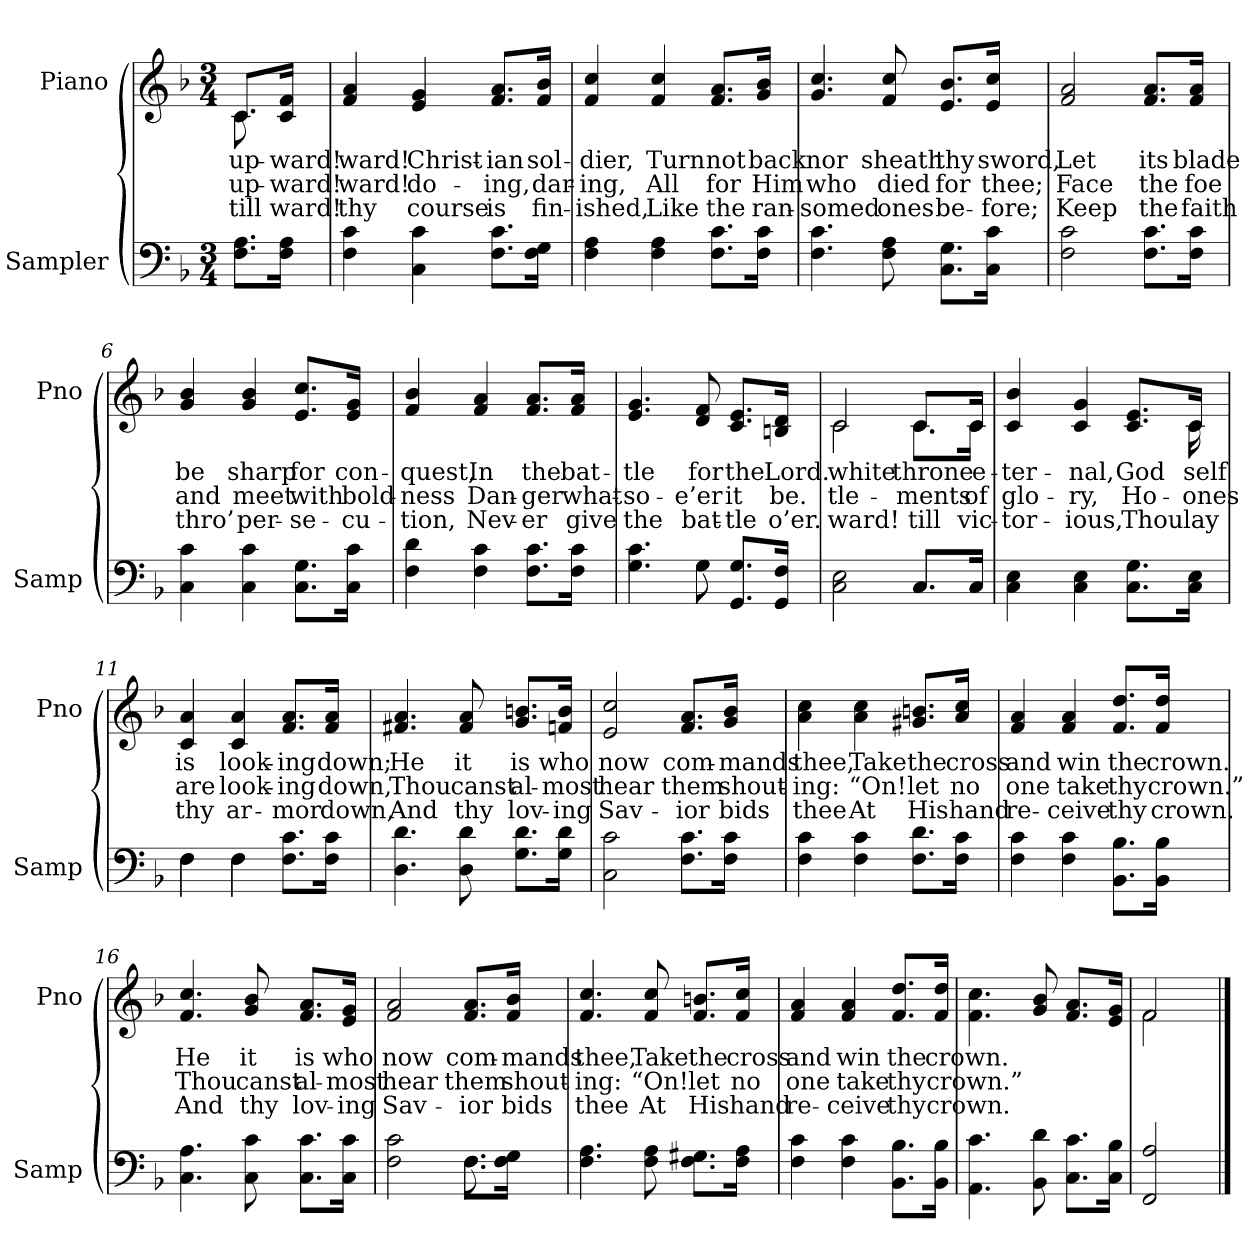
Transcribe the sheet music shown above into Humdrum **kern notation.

**kern	**kern	**text	**text	**text
*part2	*part1	*part1	*part1	*part1
*staff2	*staff1	*staff1	*staff1	*staff1
*I"Sampler	*I"Piano	*	*	*
*I'Samp	*I'Pno	*	*	*
*clefF4	*clefG2	*	*	*
*k[b-]	*k[b-]	*	*	*
*F:	*F:	*	*	*
*M3/4	*M3/4	*	*	*
=1	=1	=1	=1	=1
*	*^	*	*	*
8.F\ 8.A\L	8.c/L	8.c	up-	up-	till
16F\ 16A\Jk	16c/ 16f/Jk	16ryy	-ward!	-ward!	-ward!
*	*v	*v	*	*	*
=2	=2	=2	=2	=2
4F 4c	4f 4a	-ward!	-ward!	thy
4C 4c	4e 4g	Christ-	do-	course
8.F\ 8.c\L	8.f/ 8.a/L	-ian	-ing,	is
16F\ 16G\Jk	16f/ 16b-/Jk	sol-	dar-	fin-
=3	=3	=3	=3	=3
4F 4A	4f 4cc	-dier,	-ing,	-ished,
4F 4A	4f 4cc	Turn	All	Like
8.F\ 8.c\L	8.f/ 8.a/L	not	for	the
16F\ 16c\Jk	16g/ 16b-/Jk	back	Him	ran-
=4	=4	=4	=4	=4
4.F 4.c	4.g 4.cc	nor	who	-somed
8F 8A	8f 8cc	sheath	died	ones
8.C\ 8.G\L	8.e/ 8.b-/L	thy	for	be-
16C\ 16c\Jk	16e/ 16cc/Jk	sword,	thee;	-fore;
=5	=5	=5	=5	=5
2F 2c	2f 2a	Let	Face	Keep
8.F\ 8.c\L	8.f/ 8.a/L	its	the	the
16F\ 16c\Jk	16f/ 16a/Jk	blade	foe	faith
=6	=6	=6	=6	=6
4C 4c	4g 4b-	be	and	thro’
4C 4c	4g 4b-	sharp	meet	per-
8.C\ 8.G\L	8.e/ 8.cc/L	for	with	-se-
16C\ 16c\Jk	16e/ 16g/Jk	con-	bold-	-cu-
=7	=7	=7	=7	=7
4F 4d	4f 4b-	-quest,	-ness	-tion,
4F 4c	4f 4a	In	Dan-	Nev-
8.F\ 8.c\L	8.f/ 8.a/L	the	-ger	-er
16F\ 16c\Jk	16f/ 16a/Jk	bat-	what-	give
=8	=8	=8	=8	=8
*^	*	*	*	*
4.G 4.c	4.ryy	4.e 4.g	-tle	-so-	the
8G\	8G	8d 8f	for	-e’er	bat-
8.GG/ 8.G/L	4ryy	8.c/ 8.e/L	the	it	-tle
16GG/ 16F/Jk	.	16Bn/ 16d/Jk	Lord.	be.	o’er.
=9	=9	=9	=9	=9	=9
*	*	*^	*	*	*
2C 2E	2ryy	2c/	2c	white	-tle-	-ward!
8.C/L	8.C/L	8.c\L	8.c/L	throne	-ments	till
16C/Jk	16C/Jk	16c\Jk	16c/Jk	e-	of	vic-
*v	*v	*	*	*	*	*
=10	=10	=10	=10	=10	=10
4C 4E	4c 4b-	8.ryy	-ter-	glo-	-tor-
*	*v	*v	*	*	*
4C 4E	4c 4g	-nal,	-ry,	-ious,
8.C\ 8.G\L	8.c/ 8.e/L	God	Ho-	Thou
*	*^	*	*	*
16C\ 16E\Jk	16c/Jk	16c	-self	ones	lay
*	*v	*v	*	*	*
=11	=11	=11	=11	=11
*^	*	*	*	*
4F\	4F	4c 4a	is	are	thy
4F\	4F	4c 4a	look-	look-	ar-
8.F\ 8.c\L	4ryy	8.f/ 8.a/L	-ing	-ing	-mor
16F\ 16c\Jk	.	16f/ 16a/Jk	down;	down,	down,
*v	*v	*	*	*	*
=12	=12	=12	=12	=12
4.D 4.d	4.f#X 4.a	He	Thou	And
8D 8d	8f# 8a	it	canst	thy
8.G\ 8.d\L	8.g/ 8.bn/L	is	al-	lov-
16G\ 16d\Jk	16fn/ 16b/Jk	who	-most	-ing
=13	=13	=13	=13	=13
2C 2c	2e 2cc	now	hear	Sav-
8.F\ 8.c\L	8.f/ 8.a/L	com-	them	-ior
16F\ 16c\Jk	16g/ 16b-/Jk	-mands	shout-	bids
=14	=14	=14	=14	=14
4F 4c	4a 4cc	thee,	-ing:	thee
4F 4c	4a 4cc	Take	“On!	At
8.F\ 8.d\L	8.g#X/ 8.bn/L	the	let	His
16F\ 16c\Jk	16a/ 16cc/Jk	cross	no	hand
=15	=15	=15	=15	=15
4F 4c	4f 4a	and	one	re-
4F 4c	4f 4a	win	take	-ceive
8.BB-\ 8.B-\L	8.f/ 8.dd/L	the	thy	thy
16BB-\ 16B-\Jk	16f/ 16dd/Jk	crown.	crown.”	crown.
=16	=16	=16	=16	=16
4.C 4.A	4.f 4.cc	He	Thou	And
8C 8c	8g 8b-	it	canst	thy
8.C\ 8.c\L	8.f/ 8.a/L	is	al-	lov-
16C\ 16c\Jk	16e/ 16g/Jk	who	-most	-ing
=17	=17	=17	=17	=17
*^	*	*	*	*
2F 2c	2ryy	2f 2a	now	hear	Sav-
8.F\L	8.F	8.f/ 8.a/L	com-	them	-ior
16F\ 16G\Jk	16ryy	16f/ 16b-/Jk	-mands	shout-	bids
*v	*v	*	*	*	*
=18	=18	=18	=18	=18
4.F 4.A	4.f 4.cc	thee,	-ing:	thee
8F 8A	8f 8cc	Take	“On!	At
8.F\ 8.G#X\L	8.f/ 8.bn/L	the	let	His
16F\ 16A\Jk	16f/ 16cc/Jk	cross	no	hand
=19	=19	=19	=19	=19
4F 4c	4f 4a	and	one	re-
4F 4c	4f 4a	win	take	-ceive
8.BB-\ 8.B-\L	8.f/ 8.dd/L	the	thy	thy
16BB-\ 16B-\Jk	16f/ 16dd/Jk	crown.	crown.”	crown.
=20	=20	=20	=20	=20
4.AA 4.c	4.f\ 4.cc\	.	.	.
8BB- 8d	8g 8b-	.	.	.
8.C\ 8.c\L	8.f/ 8.a/L	.	.	.
16C\ 16B-\Jk	16e/ 16g/Jk	.	.	.
=21	=21	=21	=21	=21
*	*^	*	*	*
2FF 2A	2f/	2f	.	.	.
*	*v	*v	*	*	*
==	==	==	==	==
*-	*-	*-	*-	*-
